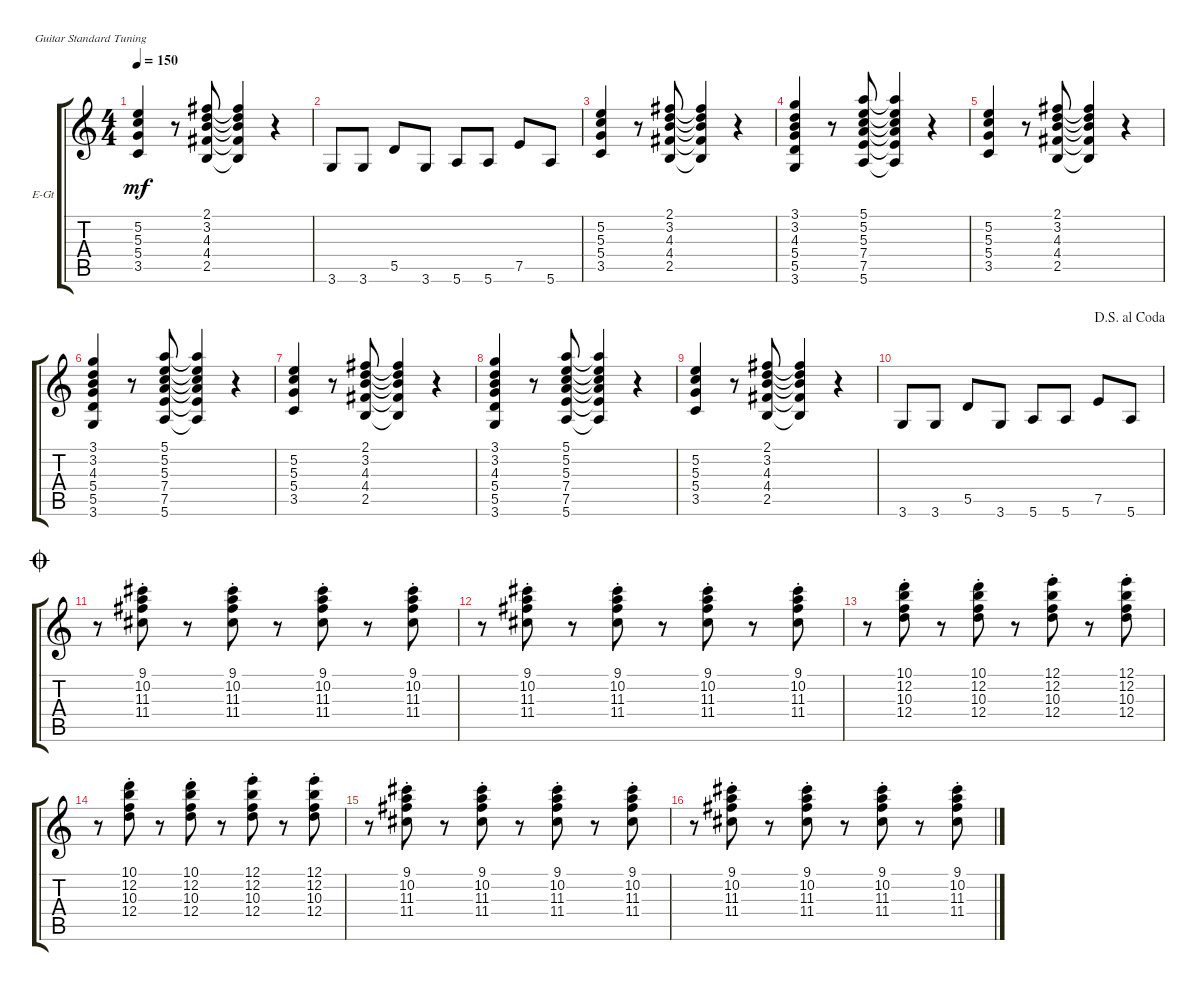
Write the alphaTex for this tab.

\defaultSystemsLayout 4
\bracketExtendMode groupsimilarinstruments
\firstSystemTrackNameOrientation horizontal
\otherSystemsTrackNameOrientation horizontal
\track ("Electric Guitar (Clean)" "E-Gt") {instrument electricguitarclean}
\staff {score tabs}
\tuning (E4 B3 G3 D3 A2 E2)
\ts (4 4)
\tempo 150
\clef g2
\ks c
(3.5 5.4 5.3 5.2).4{dy mf} r.8 (2.5 4.4 4.3 3.2 2.1).8 (2.1{t} 3.2{t} 4.3{t} 4.4{t} 2.5{t}).4 r.4 |
3.6.8 3.6.8 5.5.8 3.6.8 5.6.8 5.6.8 7.5.8 5.6.8 |
(3.5 5.4 5.3 5.2).4 r.8 (2.5 4.4 4.3 3.2 2.1).8 (2.1{t} 3.2{t} 4.3{t} 4.4{t} 2.5{t}).4 r.4 |
(3.6 5.5 5.4 4.3 3.2 3.1).4 r.8 (5.1 5.2 5.3 7.4 7.5 5.6).8 (5.6{t} 7.5{t} 7.4{t} 5.3{t} 5.2{t} 5.1{t}).4 r.4 |
(3.5 5.4 5.3 5.2).4 r.8 (2.5 4.4 4.3 3.2 2.1).8 (2.1{t} 3.2{t} 4.3{t} 4.4{t} 2.5{t}).4 r.4 |
(3.6 5.5 5.4 4.3 3.2 3.1).4 r.8 (5.1 5.2 5.3 7.4 7.5 5.6).8 (5.6{t} 7.5{t} 7.4{t} 5.3{t} 5.2{t} 5.1{t}).4 r.4 |
(3.5 5.4 5.3 5.2).4 r.8 (2.5 4.4 4.3 3.2 2.1).8 (2.1{t} 3.2{t} 4.3{t} 4.4{t} 2.5{t}).4 r.4 |
(3.6 5.5 5.4 4.3 3.2 3.1).4 r.8 (5.1 5.2 5.3 7.4 7.5 5.6).8 (5.6{t} 7.5{t} 7.4{t} 5.3{t} 5.2{t} 5.1{t}).4 r.4 |
(3.5 5.4 5.3 5.2).4 r.8 (2.5 4.4 4.3 3.2 2.1).8 (2.1{t} 3.2{t} 4.3{t} 4.4{t} 2.5{t}).4 r.4 |
\jump dalsegnoalcoda
3.6.8 3.6.8 5.5.8 3.6.8 5.6.8 5.6.8 7.5.8 5.6.8 |
\jump coda
r.8 (9.1{st} 10.2{st} 11.3{st} 11.4{st}).8 r.8 (9.1{st} 10.2{st} 11.3{st} 11.4{st}).8 r.8 (9.1{st} 10.2{st} 11.3{st} 11.4{st}).8 r.8 (9.1{st} 10.2{st} 11.3{st} 11.4{st}).8 |
r.8 (9.1{st} 10.2{st} 11.3{st} 11.4{st}).8 r.8 (9.1{st} 10.2{st} 11.3{st} 11.4{st}).8 r.8 (9.1{st} 10.2{st} 11.3{st} 11.4{st}).8 r.8 (9.1{st} 10.2{st} 11.3{st} 11.4{st}).8 |
r.8 (12.4{st} 10.3{st} 12.2{st} 10.1{st}).8 r.8 (12.4{st} 10.3{st} 12.2{st} 10.1{st}).8 r.8 (12.4{st} 10.3{st} 12.2{st} 12.1{st}).8 r.8 (12.4{st} 10.3{st} 12.2{st} 12.1{st}).8 |
r.8 (12.4{st} 10.3{st} 12.2{st} 10.1{st}).8 r.8 (12.4{st} 10.3{st} 12.2{st} 10.1{st}).8 r.8 (12.4{st} 10.3{st} 12.2{st} 12.1{st}).8 r.8 (12.4{st} 10.3{st} 12.2{st} 12.1{st}).8 |
r.8 (9.1{st} 10.2{st} 11.3{st} 11.4{st}).8 r.8 (9.1{st} 10.2{st} 11.3{st} 11.4{st}).8 r.8 (9.1{st} 10.2{st} 11.3{st} 11.4{st}).8 r.8 (9.1{st} 10.2{st} 11.3{st} 11.4{st}).8 |
r.8 (9.1{st} 10.2{st} 11.3{st} 11.4{st}).8 r.8 (9.1{st} 10.2{st} 11.3{st} 11.4{st}).8 r.8 (9.1{st} 10.2{st} 11.3{st} 11.4{st}).8 r.8 (9.1{st} 10.2{st} 11.3{st} 11.4{st}).8
